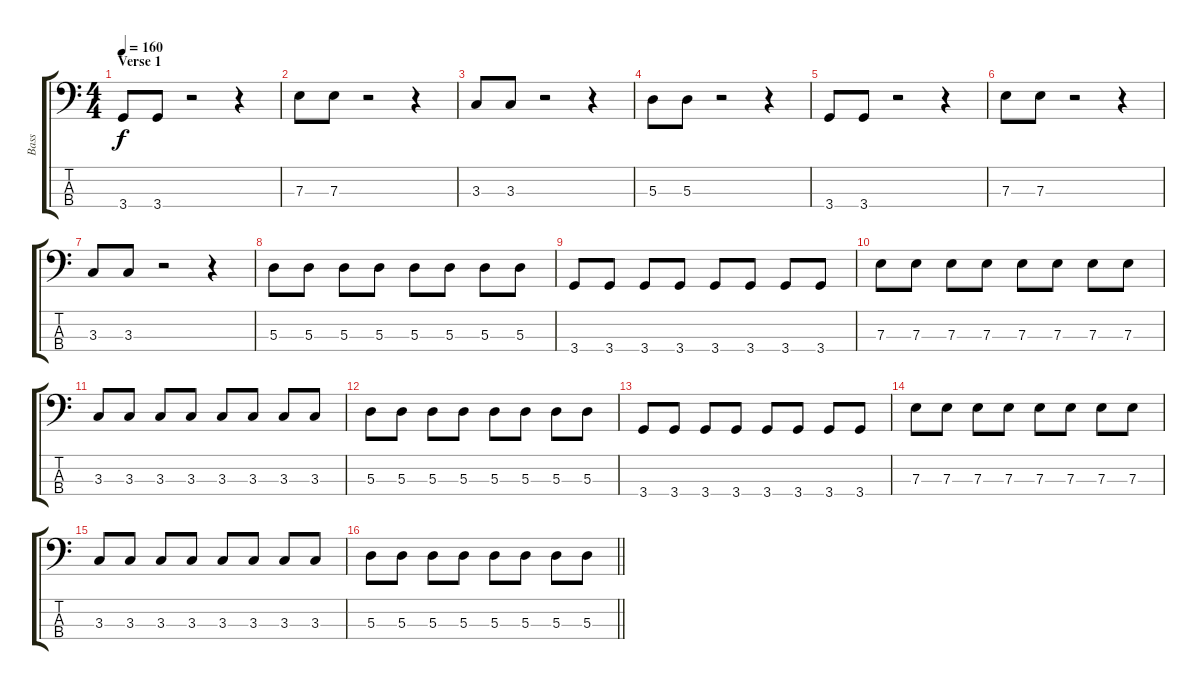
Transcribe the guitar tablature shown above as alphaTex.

\track ("Bass" "Bass") {instrument electricbassfinger}
\staff {score tabs}
\tuning (G2 D2 A1 E1) {hide}
\ts (4 4)
\section ("" "Verse 1")
\tempo 160
\clef f4
\ks c
3.4.8{dy f} 3.4.8 r.2 r.4 |
7.3.8 7.3.8 r.2 r.4 |
3.3.8 3.3.8 r.2 r.4 |
5.3.8 5.3.8 r.2 r.4 |
3.4.8 3.4.8 r.2 r.4 |
7.3.8 7.3.8 r.2 r.4 |
3.3.8 3.3.8 r.2 r.4 |
5.3.8 5.3.8 5.3.8 5.3.8 5.3.8 5.3.8 5.3.8 5.3.8 |
3.4.8 3.4.8 3.4.8 3.4.8 3.4.8 3.4.8 3.4.8 3.4.8 |
7.3.8 7.3.8 7.3.8 7.3.8 7.3.8 7.3.8 7.3.8 7.3.8 |
3.3.8 3.3.8 3.3.8 3.3.8 3.3.8 3.3.8 3.3.8 3.3.8 |
5.3.8 5.3.8 5.3.8 5.3.8 5.3.8 5.3.8 5.3.8 5.3.8 |
3.4.8 3.4.8 3.4.8 3.4.8 3.4.8 3.4.8 3.4.8 3.4.8 |
7.3.8 7.3.8 7.3.8 7.3.8 7.3.8 7.3.8 7.3.8 7.3.8 |
3.3.8 3.3.8 3.3.8 3.3.8 3.3.8 3.3.8 3.3.8 3.3.8 |
\barLineRight lightlight
5.3.8 5.3.8 5.3.8 5.3.8 5.3.8 5.3.8 5.3.8 5.3.8
